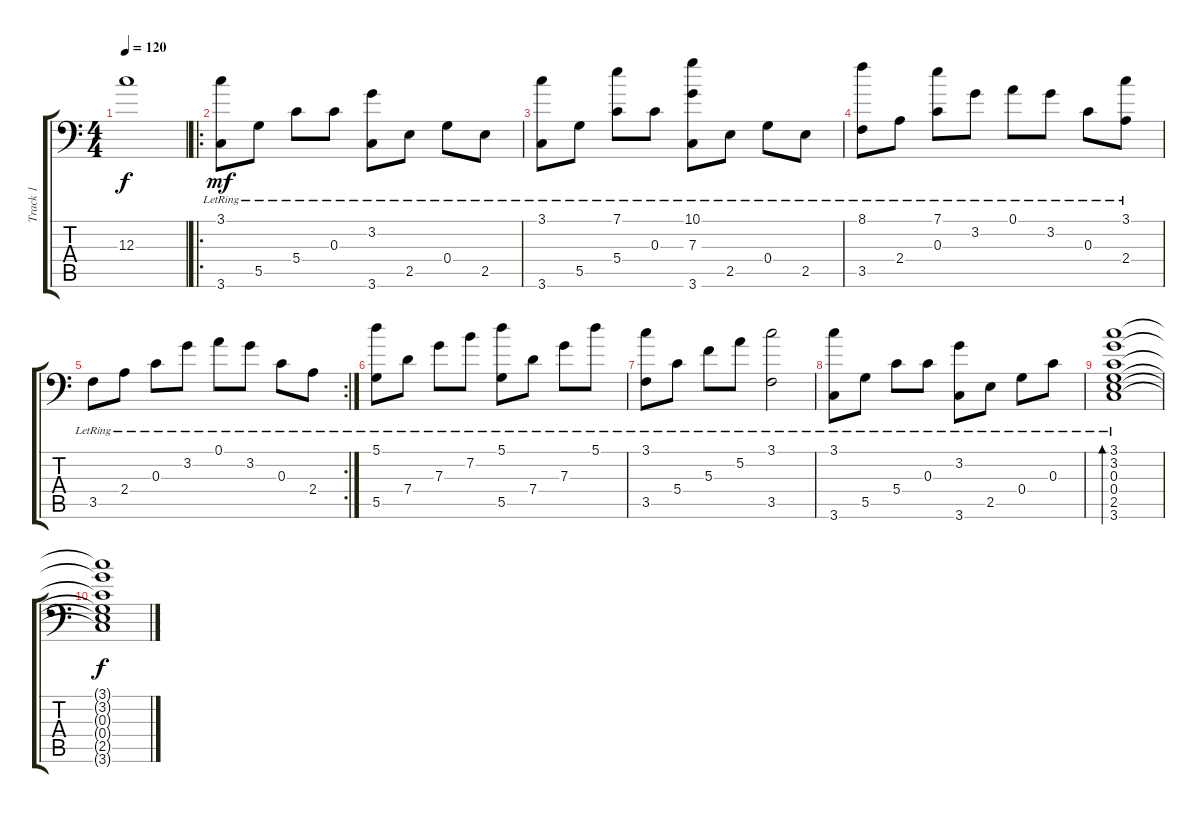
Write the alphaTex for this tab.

\track ("Track 1" "Track 1") {instrument acousticguitarsteel}
\staff {score tabs}
\tuning (A3 E3 C3 G2 D2 A1) {hide}
\ts (4 4)
\tempo 120
\clef f4
\ks c
12.3{t}.1{dy f} |
\ro
(3.1{lr} 3.6{lr}).8{dy mf} 5.5{lr}.8 5.4{lr}.8 0.3{lr}.8 (3.2{lr} 3.6{lr}).8 2.5{lr}.8 0.4{lr}.8 2.5{lr}.8 |
(3.1{lr} 3.6{lr}).8 5.5{lr}.8 (7.1{lr} 5.4{lr}).8 0.3{lr}.8 (10.1{lr} 7.3{lr} 3.6{lr}).8 2.5{lr}.8 0.4{lr}.8 2.5{lr}.8 |
(8.1{lr} 3.5{lr}).8 2.4{lr}.8 (7.1{lr} 0.3{lr}).8 3.2{lr}.8 0.1{lr}.8 3.2{lr}.8 0.3{lr}.8 (3.1{lr} 2.4{lr}).8 |
\rc 2
3.5{lr}.8 2.4{lr}.8 0.3{lr}.8 3.2{lr}.8 0.1{lr}.8 3.2{lr}.8 0.3{lr}.8 2.4{lr}.8 |
(5.1{lr} 5.5{lr}).8 7.4{lr}.8 7.3{lr}.8 7.2{lr}.8 (5.1{lr} 5.5{lr}).8 7.4{lr}.8 7.3{lr}.8 5.1{lr}.8 |
(3.1{lr} 3.5{lr}).8 5.4{lr}.8 5.3{lr}.8 5.2{lr}.8 (3.1{lr} 3.5{lr}).2 |
(3.1{lr} 3.6{lr}).8 5.5{lr}.8 5.4{lr}.8 0.3{lr}.8 (3.2{lr} 3.6{lr}).8 2.5{lr}.8 0.4{lr}.8 0.3{lr}.8 |
(3.1{lr} 3.2{lr} 0.3{lr} 0.4{lr} 2.5{lr} 3.6{lr}).1{bd 480} |
(3.1{t} 3.2{t} 0.3{t} 0.4{t} 2.5{t} 3.6{t}).1{dy f}
